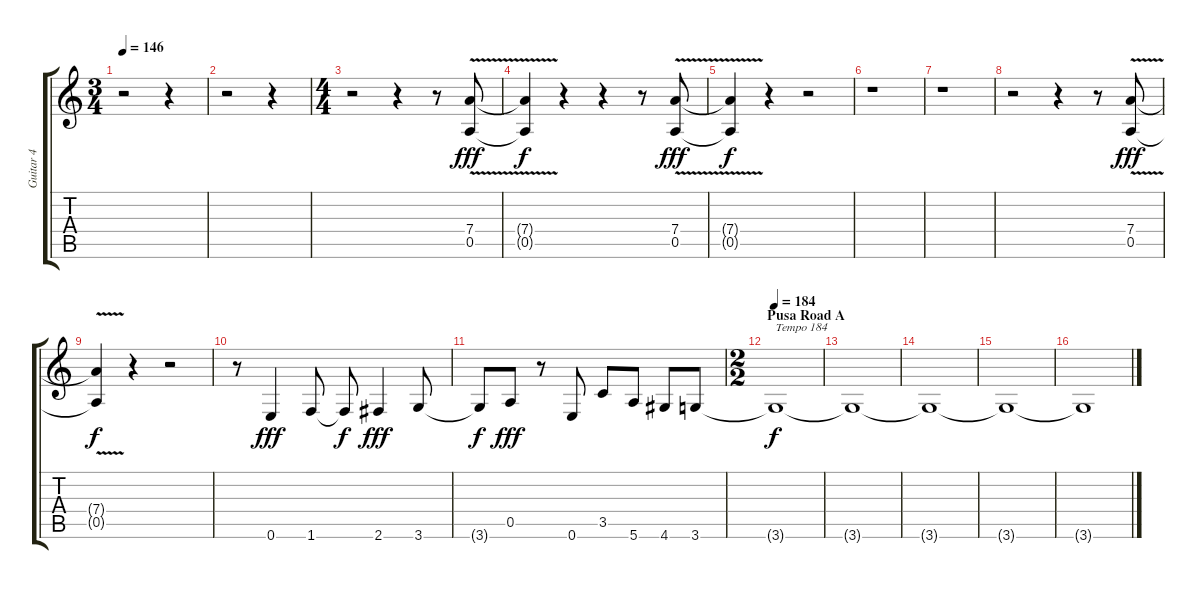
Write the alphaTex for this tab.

\track ("Guitar 4" "Guitar 4") {instrument distortionguitar}
\staff {score tabs}
\tuning (E4 B3 G3 D3 A2 E2) {hide}
\ts (3 4)
\tempo 146
\clef g2
\ks c
r.2{dy fff} r.4 |
r.2 r.4 |
\ts (4 4)
r.2 r.4 r.8 (7.4{v} 0.5{v}).8 |
(7.4{t} 0.5{t}).4{dy f} r.4 r.4 r.8 (7.4{v} 0.5{v}).8{dy fff} |
(7.4{t} 0.5{t}).4{dy f} r.4 r.2 |
r.1 |
r.1 |
r.2 r.4 r.8 (7.4{v} 0.5{v}).8{dy fff} |
(7.4{t} 0.5{t}).4{dy f} r.4 r.2 |
r.8 0.6.4{dy fff} 1.6.8 1.6{t}.8{dy f} 2.6.4{dy fff} 3.6.8 |
3.6{t}.8{dy f} 0.5.8{dy fff} r.8 0.6.8 3.5.8 5.6.8 4.6.8 3.6.8 |
\ts (2 2)
\section ("" "Pusa Road A")
\tempo 184
3.6{t}.1{txt "Tempo 184" dy f} |
3.6{t}.1 |
3.6{t}.1 |
3.6{t}.1 |
3.6{t}.1
